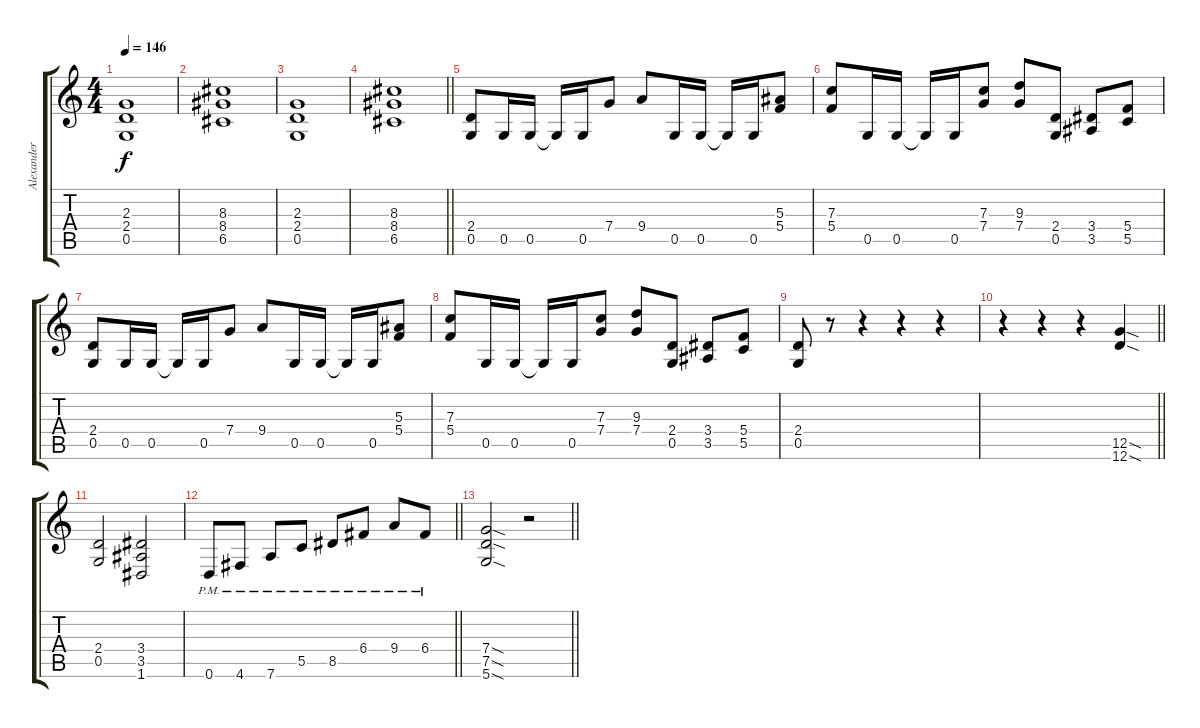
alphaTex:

\track ("Alexander" "Alexander") {instrument distortionguitar}
\staff {score tabs}
\tuning (D4 A3 F3 C3 G2 D2) {hide}
\ts (4 4)
\tempo 146
\clef g2
\ks c
(2.3 2.4 0.5).1{dy f instrument distortionguitar} |
(8.3 8.4 6.5).1 |
(2.3 2.4 0.5).1 |
\barLineRight lightlight
(8.3 8.4 6.5).1 |
(2.4 0.5).8 0.5.16 0.5.16 0.5{t}.16 0.5.16 7.4.8 9.4.8 0.5.16 0.5.16 0.5{t}.16 0.5.16 (5.3 5.4).8 |
(7.3 5.4).8 0.5.16 0.5.16 0.5{t}.16 0.5.16 (7.3 7.4).8 (9.3 7.4).8 (2.4 0.5).8 (3.4 3.5).8 (5.4 5.5).8 |
(2.4 0.5).8 0.5.16 0.5.16 0.5{t}.16 0.5.16 7.4.8 9.4.8 0.5.16 0.5.16 0.5{t}.16 0.5.16 (5.3 5.4).8 |
(7.3 5.4).8 0.5.16 0.5.16 0.5{t}.16 0.5.16 (7.3 7.4).8 (9.3 7.4).8 (2.4 0.5).8 (3.4 3.5).8 (5.4 5.5).8 |
(2.4 0.5).8 r.8 r.4 r.4 r.4 |
\barLineRight lightlight
r.4 r.4 r.4 (12.5{sod} 12.6{sod}).4 |
(2.4 0.5).2 (3.4 3.5 1.6).2 |
\barLineRight lightlight
0.6{pm}.8 4.6{pm}.8 7.6{pm}.8 5.5{pm}.8 8.5{pm}.8 6.4{pm}.8 9.4{pm}.8 6.4{pm}.8 |
\barLineRight lightlight
(7.4{sod} 7.5{sod} 5.6{sod}).2 r.2
